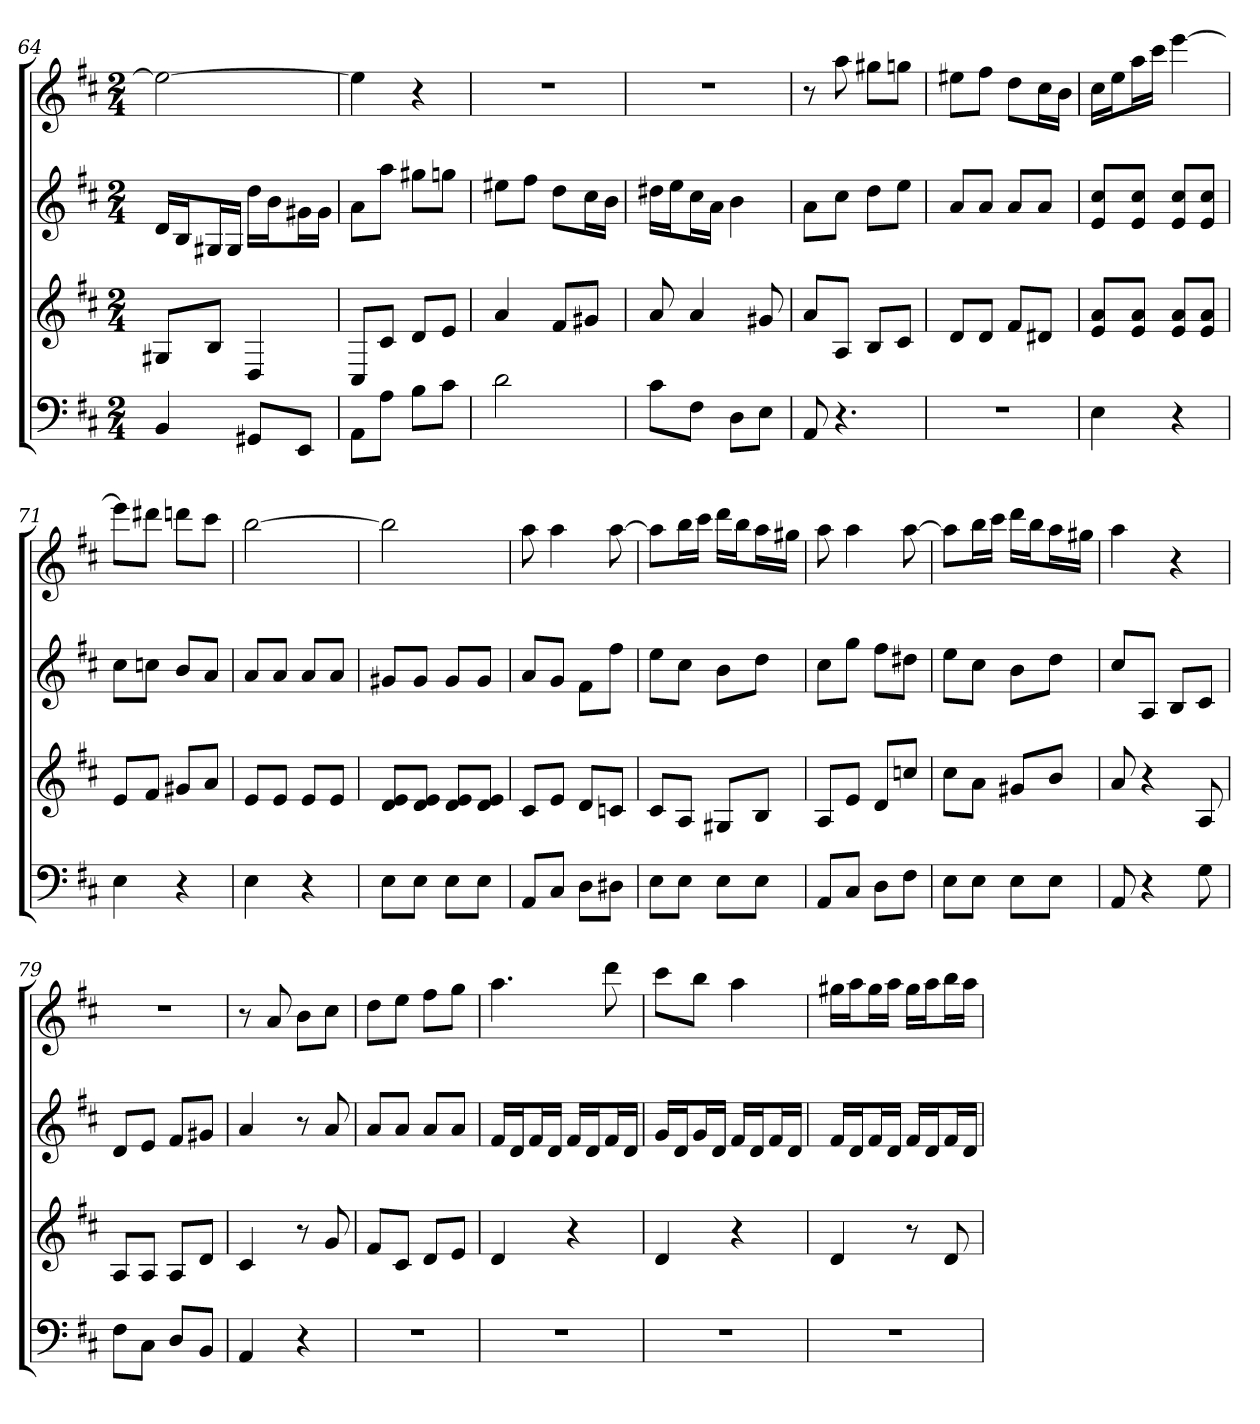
**kern	**kern	**kern	**kern
*part4	*part3	*part2	*part1
*staff4	*staff3	*staff2	*staff1
*k[f#c#]	*k[f#c#]	*k[f#c#]	*k[f#c#]
*D:	*D:	*D:	*D:
*M2/4	*M2/4	*M2/4	*M2/4
=64	=64	=64	=64
4BB	8G#XL	16dLL	2ee_
.	.	16BJ	.
.	8BJ	16G#XL	.
.	.	16G#JJ	.
8GG#XL	4D	16ddLL	.
.	.	16bJ	.
8EEJ	.	16g#XL	.
.	.	16g#JJ	.
=65	=65	=65	=65
8AAL	8C#L	8aL	4ee]
8AJ	8c#J	8aaJ	.
8BL	8dL	8gg#XL	4r
8c#J	8eJ	8ggnJ	.
=66	=66	=66	=66
2d	4a	8ee#XL	2r
.	.	8ff#J	.
.	8f#L	8ddL	.
.	8g#XJ	16cc#L	.
.	.	16bJJ	.
=67	=67	=67	=67
8c#L	8a	16dd#XLL	2r
.	.	16eeJ	.
8F#J	4a	16cc#L	.
.	.	16aJJ	.
8DL	.	4b	.
8EJ	8g#X	.	.
=68	=68	=68	=68
8AA	8aL	8aL	8r
4.r	8AJ	8cc#J	8aa
.	8BL	8ddL	8gg#XL
.	8c#J	8eeJ	8ggnJ
=69	=69	=69	=69
2r	8dL	8aL	8ee#XL
.	8dJ	8aJ	8ff#J
.	8f#L	8aL	8ddL
.	8d#XJ	8aJ	16cc#L
.	.	.	16bJJ
=70	=70	=70	=70
4E	8e 8aL	8e 8cc#L	16cc#LL
.	.	.	16eeJ
.	8e 8aJ	8e 8cc#J	16aaL
.	.	.	16ccc#JJ
4r	8e 8aL	8e 8cc#L	[4eee
.	8e 8aJ	8e 8cc#J	.
=71	=71	=71	=71
4E	8eL	8cc#L	8eeeL]
.	8f#J	8ccnJ	8ddd#XJ
4r	8g#XL	8bL	8dddnL
.	8aJ	8aJ	8ccc#J
=72	=72	=72	=72
4E	8eL	8aL	[2bb
.	8eJ	8aJ	.
4r	8eL	8aL	.
.	8eJ	8aJ	.
=73	=73	=73	=73
8EL	8d 8eL	8g#XL	2bb]
8EJ	8d 8eJ	8g#J	.
8EL	8d 8eL	8g#L	.
8EJ	8d 8eJ	8g#J	.
=74	=74	=74	=74
8AAL	8c#L	8aL	8aa
8C#J	8eJ	8gJ	4aa
8DL	8dL	8f#L	.
8D#XJ	8cnJ	8ff#J	[8aa
=75	=75	=75	=75
8EL	8c#L	8eeL	8aaL]
8EJ	8AJ	8cc#J	16bbL
.	.	.	16ccc#JJ
8EL	8G#XL	8bL	16dddLL
.	.	.	16bbJ
8EJ	8BJ	8ddJ	16aaL
.	.	.	16gg#XJJ
=76	=76	=76	=76
8AAL	8AL	8cc#L	8aa
8C#J	8eJ	8ggJ	4aa
8DL	8dL	8ff#L	.
8F#J	8ccnJ	8dd#XJ	[8aa
=77	=77	=77	=77
8EL	8cc#L	8eeL	8aaL]
8EJ	8aJ	8cc#J	16bbL
.	.	.	16ccc#JJ
8EL	8g#XL	8bL	16dddLL
.	.	.	16bbJ
8EJ	8bJ	8ddJ	16aaL
.	.	.	16gg#XJJ
=78	=78	=78	=78
8AA	8a	8cc#L	4aa
4r	4r	8AJ	.
.	.	8BL	4r
8G	8A	8c#J	.
=79	=79	=79	=79
8F#L	8AL	8dL	2r
8C#J	8AJ	8eJ	.
8DL	8AL	8f#L	.
8BBJ	8dJ	8g#XJ	.
=80	=80	=80	=80
4AA	4c#	4a	8r
.	.	.	8a
4r	8r	8r	8bL
.	8g	8a	8cc#J
=81	=81	=81	=81
2r	8f#L	8aL	8ddL
.	8c#J	8aJ	8eeJ
.	8dL	8aL	8ff#L
.	8eJ	8aJ	8ggJ
=82	=82	=82	=82
2r	4d	16f#LL	4.aa
.	.	16dJ	.
.	.	16f#L	.
.	.	16dJJ	.
.	4r	16f#LL	.
.	.	16dJ	.
.	.	16f#L	8ddd
.	.	16dJJ	.
=83	=83	=83	=83
2r	4d	16gLL	8ccc#L
.	.	16dJ	.
.	.	16gL	8bbJ
.	.	16dJJ	.
.	4r	16f#LL	4aa
.	.	16dJ	.
.	.	16f#L	.
.	.	16dJJ	.
=84	=84	=84	=84
2r	4d	16f#LL	16gg#XLL
.	.	16dJ	16aaJ
.	.	16f#L	16gg#L
.	.	16dJJ	16aaJJ
.	8r	16f#LL	16gg#LL
.	.	16dJ	16aaJ
.	8d	16f#L	16bbL
.	.	16dJJ	16aaJJ
=	=	=	=
*-	*-	*-	*-
